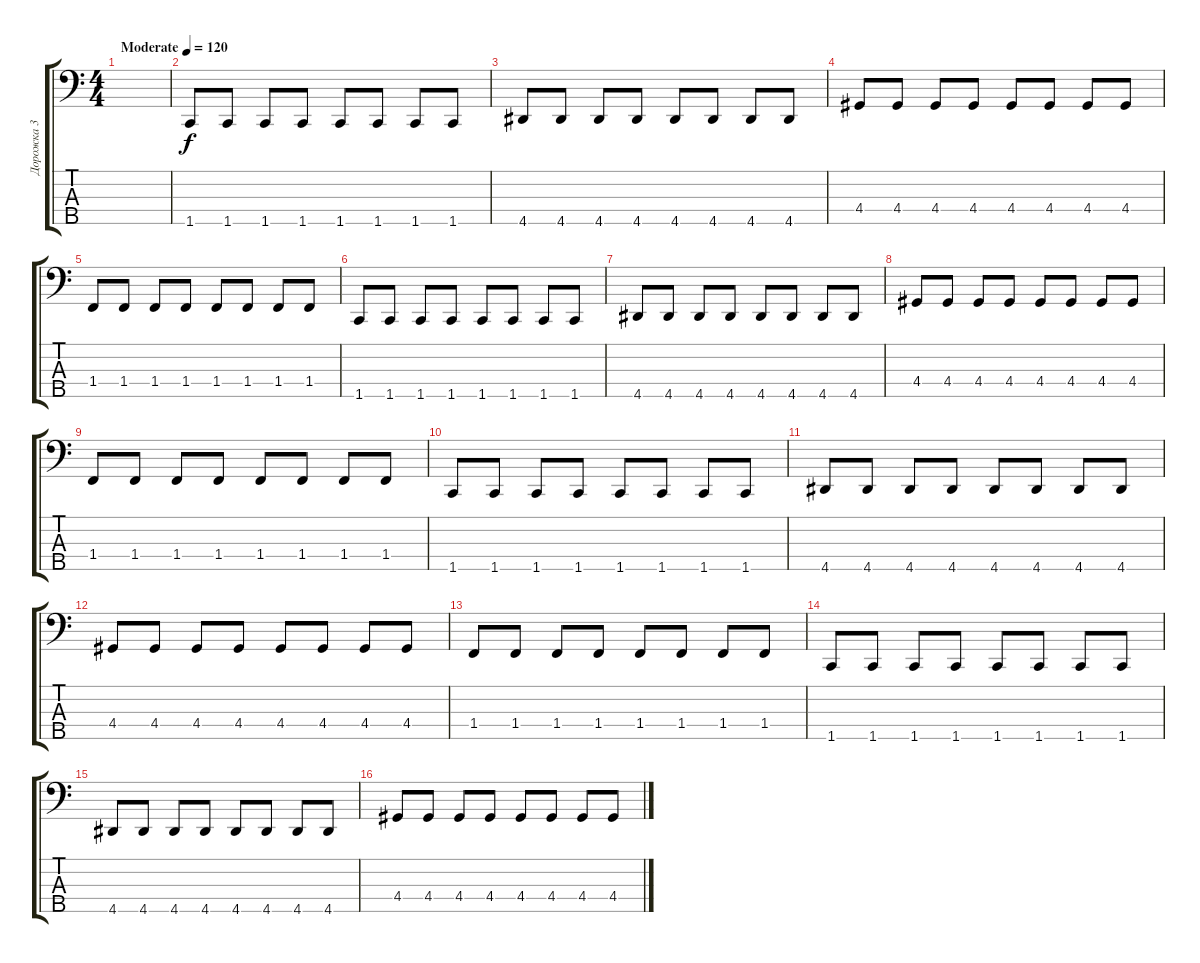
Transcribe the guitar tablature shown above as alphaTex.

\track ("Дорожка 3" "Дорожка 3") {instrument electricbassfinger}
\staff {score tabs}
\tuning (G2 D2 A1 E1 B0) {hide}
\ts (4 4)
\tempo (120 "Moderate")
\clef f4
\ks c
|
1.5.8 1.5.8 1.5.8 1.5.8 1.5.8 1.5.8 1.5.8 1.5.8 |
4.5.8 4.5.8 4.5.8 4.5.8 4.5.8 4.5.8 4.5.8 4.5.8 |
4.4.8 4.4.8 4.4.8 4.4.8 4.4.8 4.4.8 4.4.8 4.4.8 |
1.4.8 1.4.8 1.4.8 1.4.8 1.4.8 1.4.8 1.4.8 1.4.8 |
1.5.8 1.5.8 1.5.8 1.5.8 1.5.8 1.5.8 1.5.8 1.5.8 |
4.5.8 4.5.8 4.5.8 4.5.8 4.5.8 4.5.8 4.5.8 4.5.8 |
4.4.8 4.4.8 4.4.8 4.4.8 4.4.8 4.4.8 4.4.8 4.4.8 |
1.4.8 1.4.8 1.4.8 1.4.8 1.4.8 1.4.8 1.4.8 1.4.8 |
1.5.8 1.5.8 1.5.8 1.5.8 1.5.8 1.5.8 1.5.8 1.5.8 |
4.5.8 4.5.8 4.5.8 4.5.8 4.5.8 4.5.8 4.5.8 4.5.8 |
4.4.8 4.4.8 4.4.8 4.4.8 4.4.8 4.4.8 4.4.8 4.4.8 |
1.4.8 1.4.8 1.4.8 1.4.8 1.4.8 1.4.8 1.4.8 1.4.8 |
1.5.8 1.5.8 1.5.8 1.5.8 1.5.8 1.5.8 1.5.8 1.5.8 |
4.5.8 4.5.8 4.5.8 4.5.8 4.5.8 4.5.8 4.5.8 4.5.8 |
4.4.8 4.4.8 4.4.8 4.4.8 4.4.8 4.4.8 4.4.8 4.4.8
